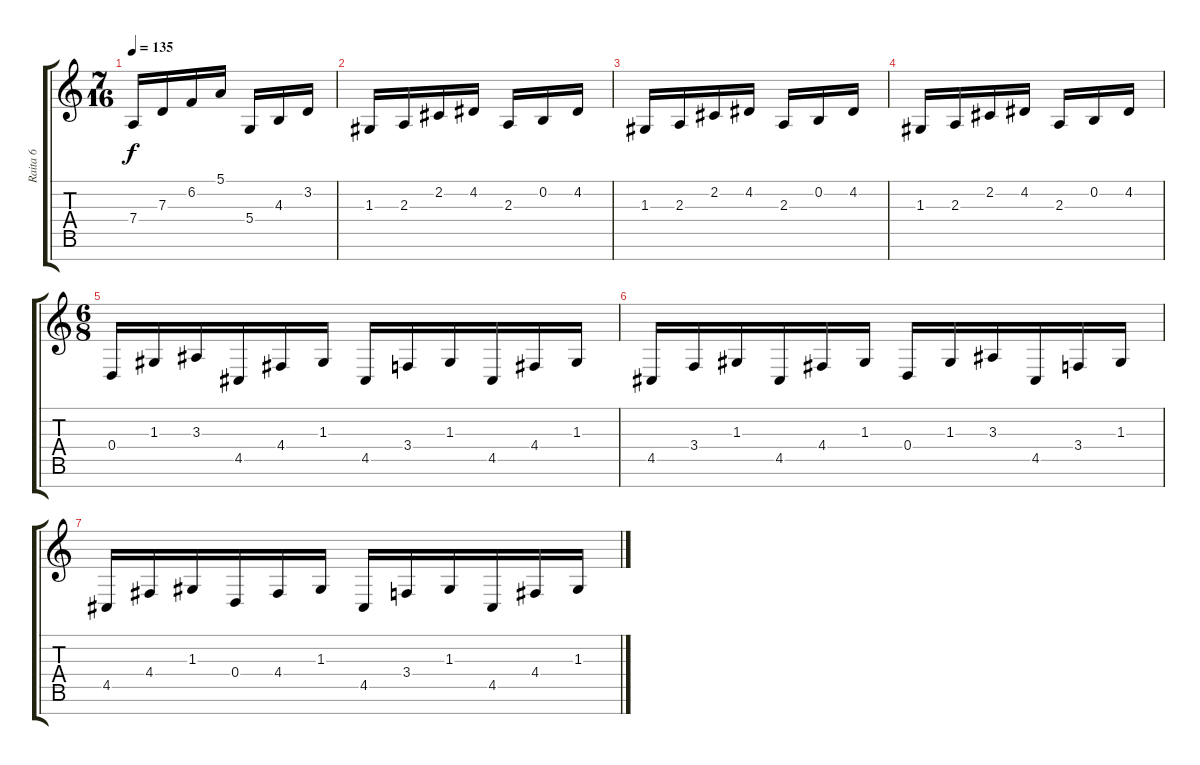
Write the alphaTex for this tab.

\track ("Raita 6" "Raita 6") {instrument synthbrass1}
\staff {score tabs}
\tuning (E4 B3 G3 D3 A2 E2 B1) {hide}
\ts (7 16)
\tempo 135
\clef g2
\ks c
7.4.16{dy f} 7.3.16 6.2.16 5.1.16 5.4.16 4.3.16 3.2.16 |
1.3.16 2.3.16 2.2.16 4.2.16 2.3.16 0.2.16 4.2.16 |
1.3.16 2.3.16 2.2.16 4.2.16 2.3.16 0.2.16 4.2.16 |
1.3.16 2.3.16 2.2.16 4.2.16 2.3.16 0.2.16 4.2.16 |
\ts (6 8)
0.4.16 1.3.16 3.3.16 4.5.16 4.4.16 1.3.16 4.5.16 3.4.16 1.3.16 4.5.16 4.4.16 1.3.16 |
4.5.16 3.4.16 1.3.16 4.5.16 4.4.16 1.3.16 0.4.16 1.3.16 3.3.16 4.5.16 3.4.16 1.3.16 |
4.5.16 4.4.16 1.3.16 0.4.16 4.4.16 1.3.16 4.5.16 3.4.16 1.3.16 4.5.16 4.4.16 1.3.16
